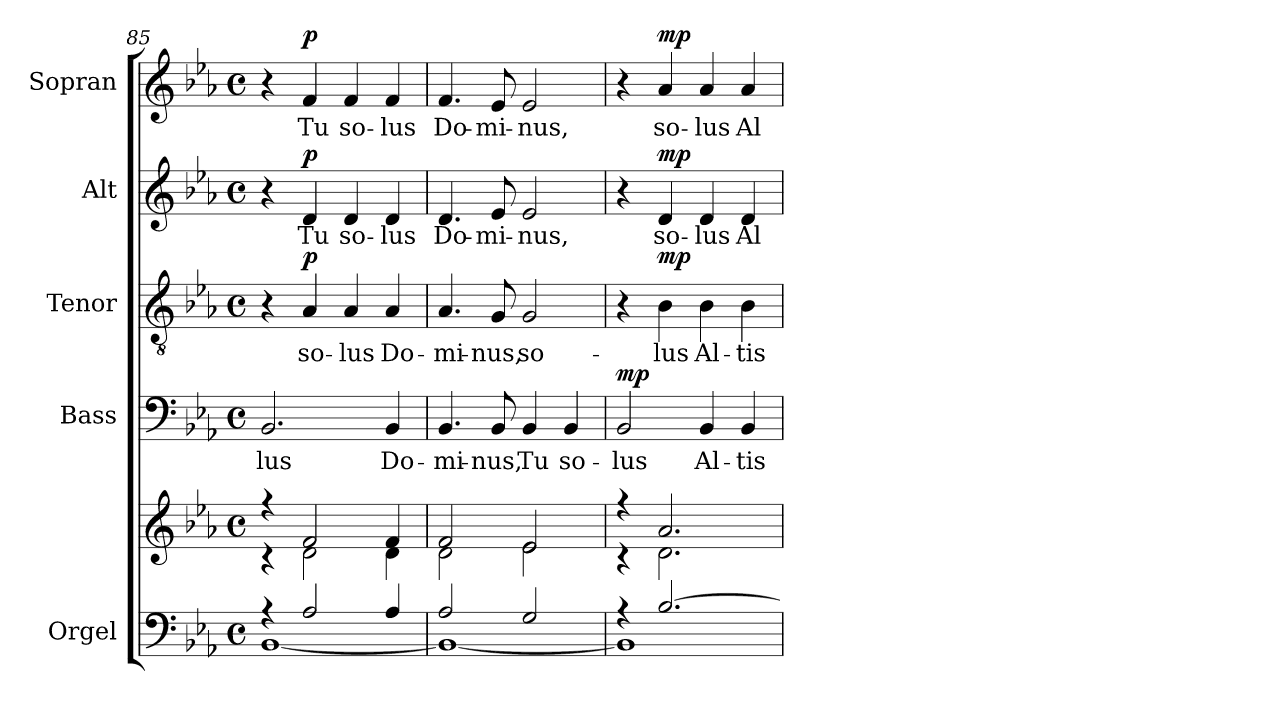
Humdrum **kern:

**kern	**kern	**kern	**text	**dynam	**kern	**text	**dynam	**kern	**text	**dynam	**kern	**text	**dynam
*part5	*part5	*part4	*part4	*part4	*part3	*part3	*part3	*part2	*part2	*part2	*part1	*part1	*part1
*staff6	*staff5	*staff4	*staff4	*staff4	*staff3	*staff3	*staff3	*staff2	*staff2	*staff2	*staff1	*staff1	*staff1
*I"Orgel	*	*I"Bass	*	*	*I"Tenor	*	*	*I"Alt	*	*	*I"Sopran	*	*
*I'Org.	*	*I'B.	*	*	*I'T.	*	*	*I'A.	*	*	*I'S.	*	*
*clefF4	*clefG2	*clefF4	*	*	*clefGv2	*	*	*clefG2	*	*	*clefG2	*	*
*k[b-e-a-]	*k[b-e-a-]	*k[b-e-a-]	*	*	*k[b-e-a-]	*	*	*k[b-e-a-]	*	*	*k[b-e-a-]	*	*
*E-:	*E-:	*E-:	*	*	*E-:	*	*	*E-:	*	*	*E-:	*	*
*M4/4	*M4/4	*M4/4	*	*	*M4/4	*	*	*M4/4	*	*	*M4/4	*	*
*met(c)	*met(c)	*met(c)	*	*	*met(c)	*	*	*met(c)	*	*	*met(c)	*	*
=85	=85	=85	=85	=85	=85	=85	=85	=85	=85	=85	=85	=85	=85
*^	*^	*	*	*	*	*	*	*	*	*	*	*	*
!	!	!	!	!	!LO:LY:b	!	!	!	!	!	!	!	!	!	!
4rA	[<1BB-	4r	4r	2.BB-/	-lus	.	4r	.	.	4r	.	.	4r	.	.
!	!	!	!	!	!	!	!	!LO:LY:b	!LO:DY:a	!	!LO:LY:b	!LO:DY:a	!	!LO:LY:b	!LO:DY:a
2A-/	.	2f/	2d\	.	.	.	4A-/	so-	p	4d/	Tu	p	4f/	Tu	p
!	!	!	!	!	!	!	!	!LO:LY:b	!	!	!LO:LY:b	!	!	!LO:LY:b	!
.	.	.	.	.	.	.	4A-/	-lus	.	4d/	so-	.	4f/	so-	.
!	!	!	!	!	!LO:LY:b	!	!	!LO:LY:b	!	!	!LO:LY:b	!	!	!LO:LY:b	!
4A-/	.	4f/	4d\	4BB-/	Do-	.	4A-/	Do-	.	4d/	-lus	.	4f/	-lus	.
=86	=86	=86	=86	=86	=86	=86	=86	=86	=86	=86	=86	=86	=86	=86	=86
!	!	!	!	!	!LO:LY:b	!	!	!LO:LY:b	!	!	!LO:LY:b	!	!	!LO:LY:b	!
2A-/	1BB-_	2f/	2d\	4.BB-/	-mi-	.	4.A-/	-mi-	.	4.d/	Do-	.	4.f/	Do-	.
!	!	!	!	!	!LO:LY:b	!	!	!LO:LY:b	!	!	!LO:LY:b	!	!	!LO:LY:b	!
.	.	.	.	8BB-/	-nus,	.	8G/	-nus,	.	8e-/	-mi-	.	8e-/	-mi-	.
!	!	!	!	!	!LO:LY:b	!	!	!LO:LY:b	!	!	!LO:LY:b	!	!	!LO:LY:b	!
2G/	.	2e-/	2e-\	4BB-/	Tu	.	2G/	so-	.	2e-/	-nus,	.	2e-/	-nus,	.
!	!	!	!	!	!LO:LY:b	!	!	!	!	!	!	!	!	!	!
.	.	.	.	4BB-/	so-	.	.	.	.	.	.	.	.	.	.
!!LO:PB:g=z
=87	=87	=87	=87	=87	=87	=87	=87	=87	=87	=87	=87	=87	=87	=87	=87
!	!	!	!	!	!LO:LY:b	!LO:DY:a	!	!	!	!	!	!	!	!	!
4rA	1BB-]	4r	4r	2BB-/	-lus	mp	4r	.	.	4r	.	.	4r	.	.
!	!	!	!	!	!	!	!	!LO:LY:b	!LO:DY:a	!	!LO:LY:b	!LO:DY:a	!	!LO:LY:b	!LO:DY:a
[>2.B-/	.	2.a-/	2.d\	.	.	.	4B-\	-lus	mp	4d/	so-	mp	4a-/	so-	mp
!	!	!	!	!	!LO:LY:b	!	!	!LO:LY:b	!	!	!LO:LY:b	!	!	!LO:LY:b	!
.	.	.	.	4BB-/	Al-	.	4B-\	Al-	.	4d/	-lus	.	4a-/	-lus	.
!	!	!	!	!	!LO:LY:b	!	!	!LO:LY:b	!	!	!LO:LY:b	!	!	!LO:LY:b	!
.	.	.	.	4BB-/	-tis-	.	4B-\	-tis-	.	4d/	Al-	.	4a-/	Al-	.
*v	*v	*	*	*	*	*	*	*	*	*	*	*	*	*	*
*	*v	*v	*	*	*	*	*	*	*	*	*	*	*	*
=	=	=	=	=	=	=	=	=	=	=	=	=	=
*-	*-	*-	*-	*-	*-	*-	*-	*-	*-	*-	*-	*-	*-
